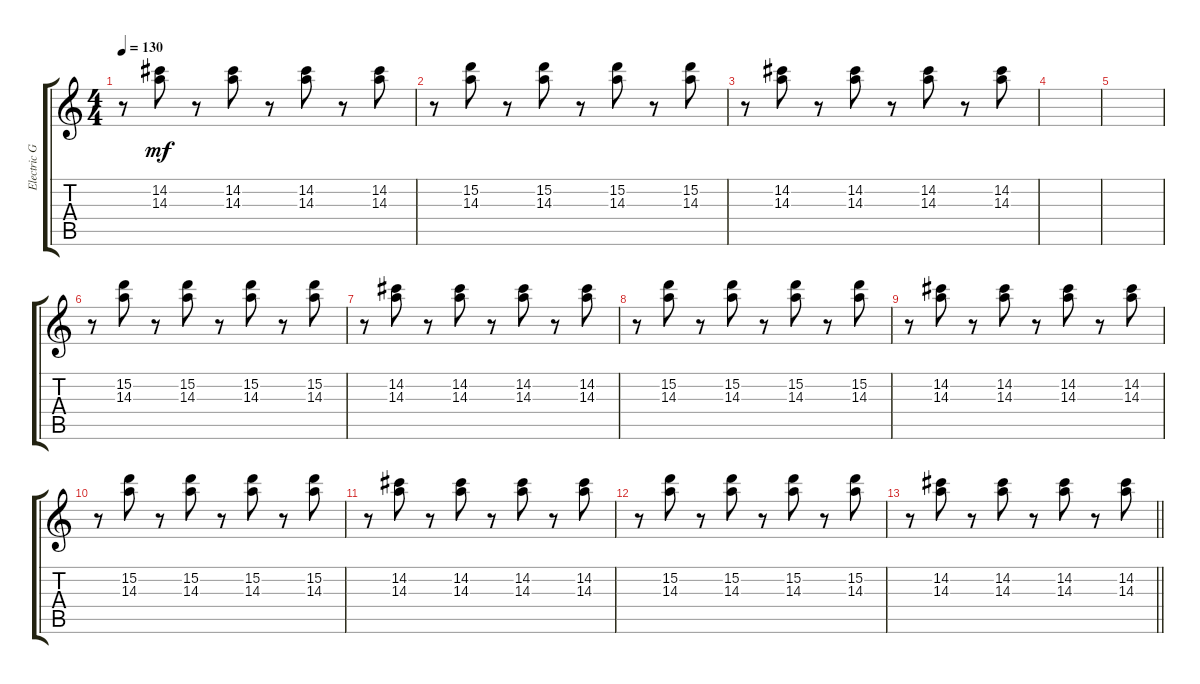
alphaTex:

\track ("Electric Guitar" "Electric G") {instrument overdrivenguitar}
\staff {score tabs}
\tuning (E4 B3 G3 D3 A2 E2) {hide}
\ts (4 4)
\tempo 130
\clef g2
\ks c
r.8{dy mf} (14.2 14.3).8 r.8 (14.2 14.3).8 r.8 (14.2 14.3).8 r.8 (14.2 14.3).8 |
r.8 (15.2 14.3).8 r.8 (15.2 14.3).8 r.8 (15.2 14.3).8 r.8 (15.2 14.3).8 |
r.8 (14.2 14.3).8 r.8 (14.2 14.3).8 r.8 (14.2 14.3).8 r.8 (14.2 14.3).8 |
|
|
r.8 (15.2 14.3).8 r.8 (15.2 14.3).8 r.8 (15.2 14.3).8 r.8 (15.2 14.3).8 |
r.8 (14.2 14.3).8 r.8 (14.2 14.3).8 r.8 (14.2 14.3).8 r.8 (14.2 14.3).8 |
r.8 (15.2 14.3).8 r.8 (15.2 14.3).8 r.8 (15.2 14.3).8 r.8 (15.2 14.3).8 |
r.8 (14.2 14.3).8 r.8 (14.2 14.3).8 r.8 (14.2 14.3).8 r.8 (14.2 14.3).8 |
r.8 (15.2 14.3).8 r.8 (15.2 14.3).8 r.8 (15.2 14.3).8 r.8 (15.2 14.3).8 |
r.8 (14.2 14.3).8 r.8 (14.2 14.3).8 r.8 (14.2 14.3).8 r.8 (14.2 14.3).8 |
r.8 (15.2 14.3).8 r.8 (15.2 14.3).8 r.8 (15.2 14.3).8 r.8 (15.2 14.3).8 |
\barLineRight lightlight
r.8 (14.2 14.3).8 r.8 (14.2 14.3).8 r.8 (14.2 14.3).8 r.8 (14.2 14.3).8
